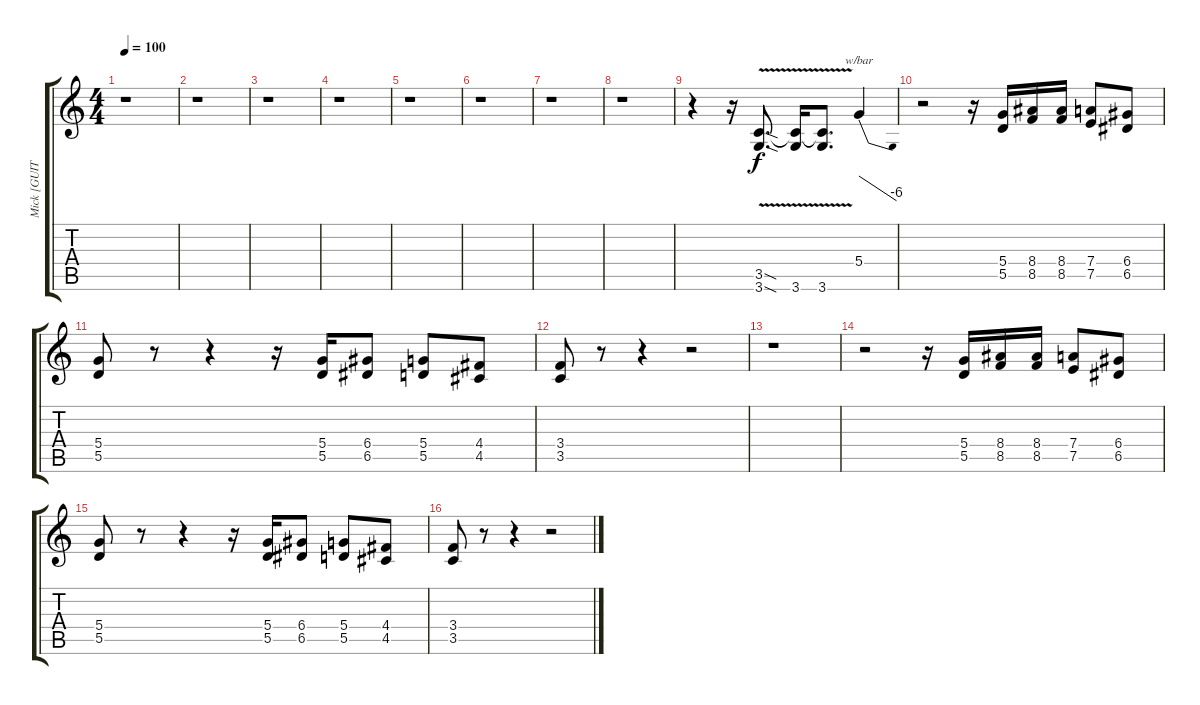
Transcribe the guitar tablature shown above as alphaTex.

\track ("Mick [GUITAR 2]" "Mick [GUIT") {instrument distortionguitar}
\staff {score tabs}
\tuning (E4 B3 G3 D3 A2 E2) {hide}
\ts (4 4)
\tempo 100
\clef g2
\ks c
r.1{dy f instrument distortionguitar} |
r.1 |
r.1 |
r.1 |
r.1 |
r.1 |
r.1 |
r.1 |
r.4 r.16 (3.5{v sod} 3.6{v sod}).8{d} (3.5{v t} 3.6{v}).16 (3.5{v t} 3.6{v}).8{d} 5.4.4{tbe (dive default 0 0 60 -24)} |
r.2 r.16 (5.4 5.5).16 (8.4 8.5).16 (8.4 8.5).16 (7.4 7.5).8 (6.4 6.5).8 |
(5.4 5.5).8 r.8 r.4 r.16 (5.4 5.5).16 (6.4 6.5).8 (5.4 5.5).8 (4.4 4.5).8 |
(3.4 3.5).8 r.8 r.4 r.2 |
r.1 |
r.2 r.16 (5.4 5.5).16 (8.4 8.5).16 (8.4 8.5).16 (7.4 7.5).8 (6.4 6.5).8 |
(5.4 5.5).8 r.8 r.4 r.16 (5.4 5.5).16 (6.4 6.5).8 (5.4 5.5).8 (4.4 4.5).8 |
(3.4 3.5).8 r.8 r.4 r.2
